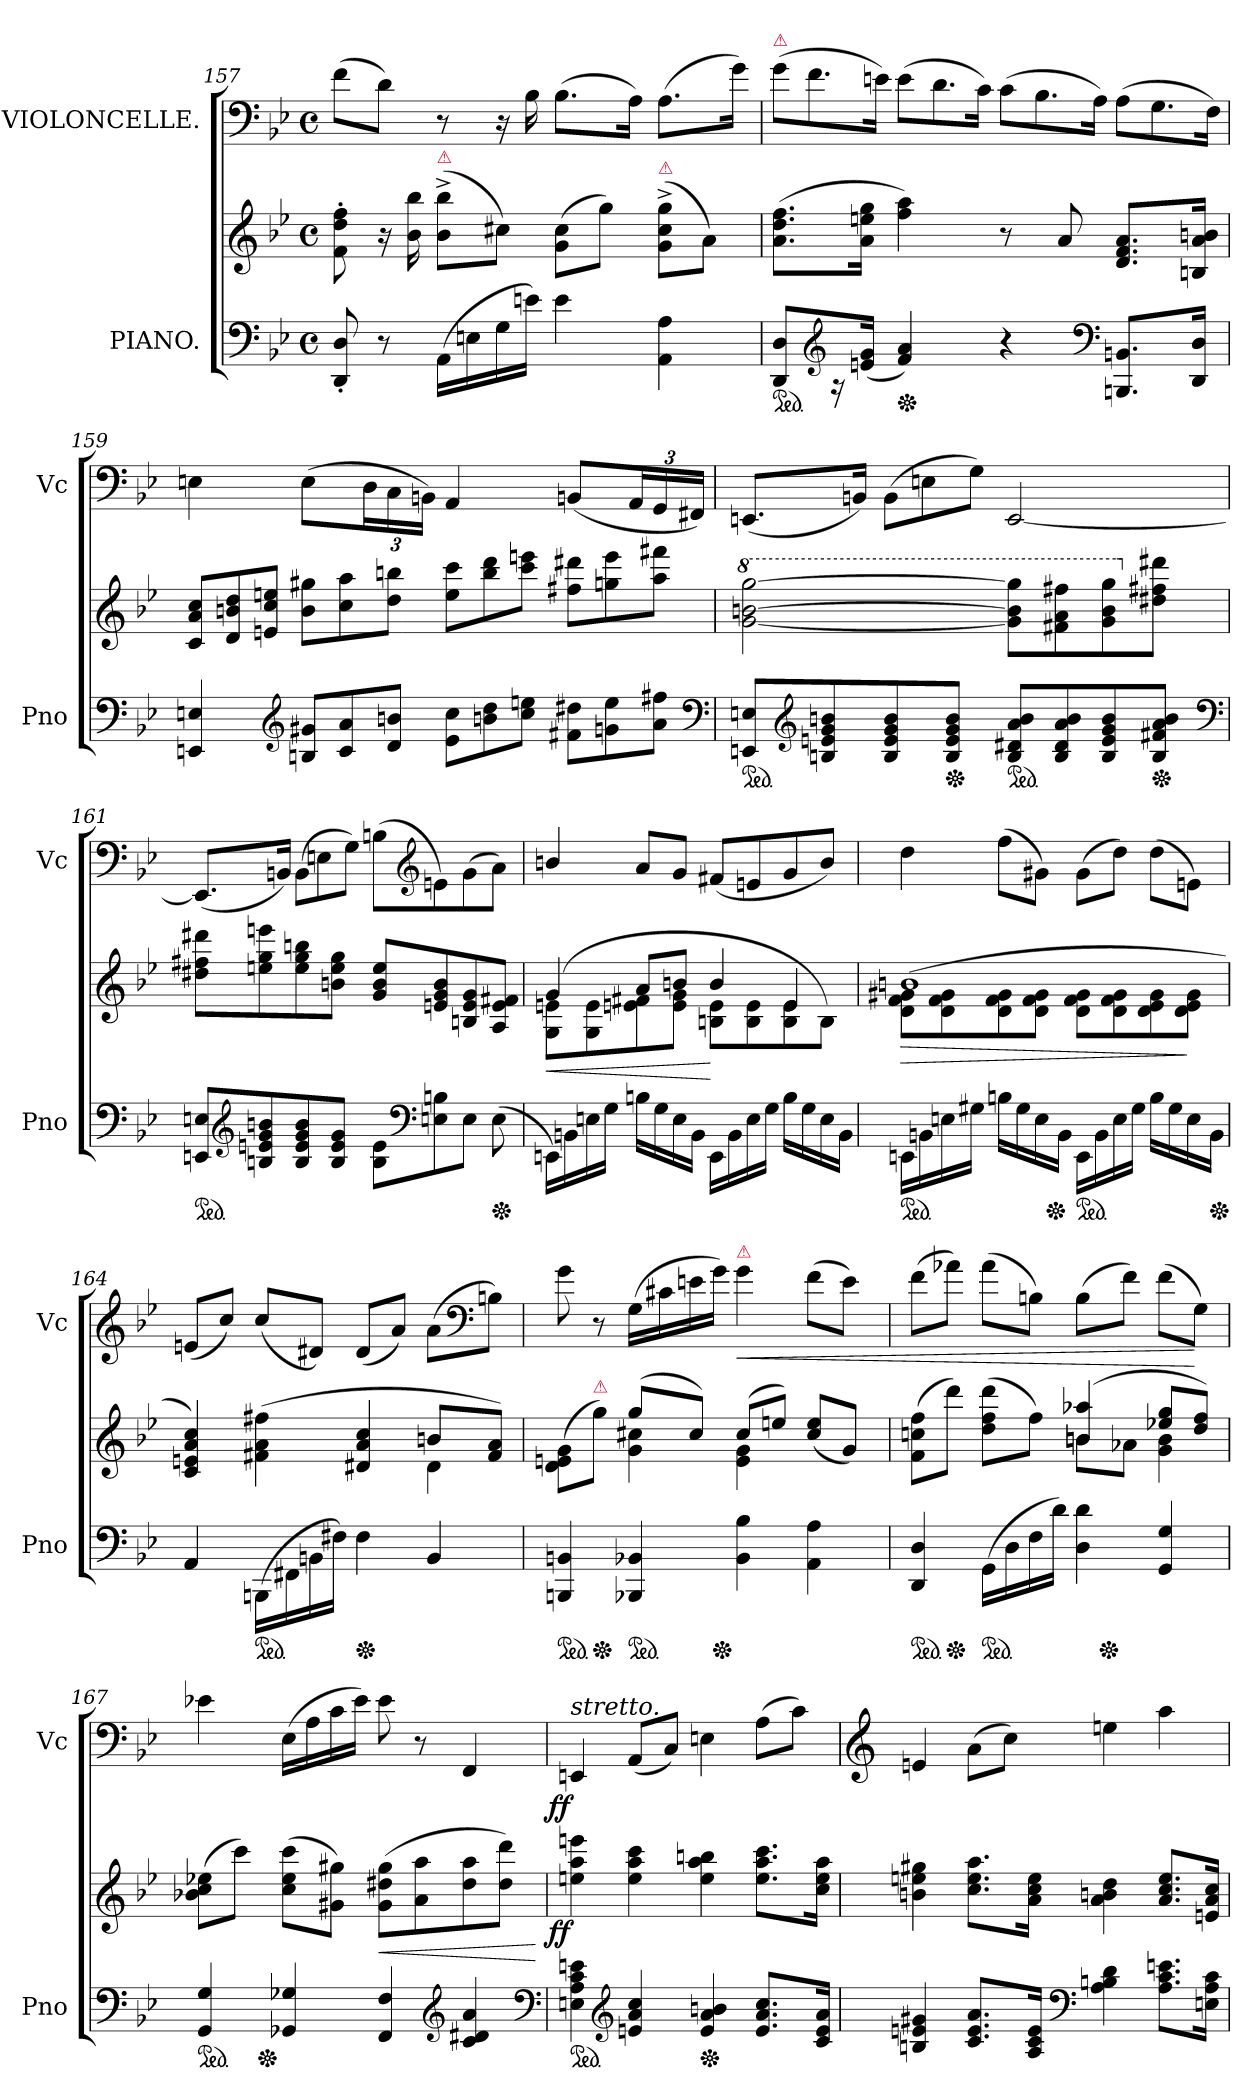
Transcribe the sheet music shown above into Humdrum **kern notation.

**kern	**kern	**dynam	**kern	**dynam
*part2	*part2	*part2	*part1	*part1
*staff3	*staff2	*staff2/3	*staff1	*staff1
*I"PIANO.	*	*	*I"VIOLONCELLE.	*
*I'Pno	*	*	*I'Vc	*
*clefF4	*clefG2	*	*clefF4	*
*k[b-e-]	*k[b-e-]	*	*k[b-e-]	*
*M4/4	*M4/4	*	*M4/4	*
*met(c)	*met(c)	*	*met(c)	*
=157	=157	=157	=157	=157
8DD'< 8D'<	8f'> 8dd'> 8ff'>	.	(>8f!\L	.
8r	16r	.	8d!J)	.
.	16b- 16bb-	.	.	.
!	!LO:TX:a:color=crimson:t=⚠	!	!	!
(>16AALL	(>8b-^< 8bb-^<L	.	8r	.
16En	.	.	.	.
16G	8cc#XJ)	.	16r	.
16enJJ)	.	.	16B-!	.
4e	(>8g 8cc#L	.	(>8.B-!\L	.
.	8ggJ)	.	.	.
.	.	.	16A!Jk)	.
!	!LO:TX:a:color=crimson:t=⚠	!	!	!
4AA 4A	(>8g^< 8cc#^< 8gg^<L	.	(>8.A!\L	.
.	8aJ)	.	.	.
.	.	.	16g!Jk)	.
=158	=158	=158	=158	=158
*	*	*	*Xtuplet	*
!	!	!	!LO:TX:a:color=crimson:t=⚠	!
*ped	*	*	*	*
8DD 8DL	(>8.a 8.dd 8.ffL	.	(>12g!L	.
.	.	.	12.f!\	.
*clefG2	*	*	*	*
16r	.	.	.	.
(<16en 16gJk	16a 16een 16ggJk	.	.	.
.	.	.	24en!Jk)	.
*Xped	*	*	*	*
4f 4a)	4ff 4aa)	.	(>12e!\L	.
.	.	.	12.d!	.
.	.	.	24c!Jk)	.
4r	8r	.	(>12c!\L	.
.	.	.	12.B-!	.
.	8a	.	.	.
.	.	.	24A!Jk)	.
*clefF4	*	*	*	*
8.BBBn 8.BBnL	8.d 8.f 8.aL	.	(>12A!\L	.
.	.	.	12.G!	.
16DD 16DJk	16Bn 16a 16bnJk	.	.	.
.	.	.	24F!Jk)	.
=159	=159	=159	=159	=159
*	*Xtuplet	*	*	*
4EEn 4En	12c 12a 12ccL	.	4En!	.
.	12d 12bn 12dd	.	.	.
.	12en 12cc 12eenJ	.	.	.
*clefG2	*	*	*	*
*Xtuplet	*	*	*	*
12Bn 12g#XL	12b 12gg#XL	.	(>8E!\L	.
12c 12a	12cc 12aa	.	.	.
*	*	*	*tuplet	*
.	.	.	24D!L	.
12d 12bnJ	12dd 12bbnJ	.	24C!	.
.	.	.	24BBn!JJ)	.
12e-\ 12cc\L	12ee 12cccL	.	4AA!	.
12bn 12dd	12bb 12ddd	.	.	.
12cc 12eenJ	12ccc 12eeenJ	.	.	.
12f#X\ 12dd#X\L	12ff#X 12ddd#XL	.	(<8BBn!/L	.
12gn\ 12ee\	12ggn 12eee	.	.	.
.	.	.	24AA!L	.
12a\ 12ff#X\J	12aa 12fff#XJ	.	24GG!	.
.	.	.	24FF#X!JJ)	.
*clefF4	*	*	*	*
=160	=160	=160	=160	=160
*	*8va	*	*	*
*ped	*	*	*	*
8EEn 8EnL	[2gg [2bbn [2ggg	.	(<8.EEn!L	.
*clefG2	*	*	*	*
8Bn 8en 8g 8bn	.	.	.	.
.	.	.	16BBn!Jk)	.
*	*	*	*Xtuplet	*
8B 8e 8g 8b	.	.	(>12BB!\L	.
.	.	.	12En!	.
*Xped	*	*	*	*
8B 8e 8g 8bJ	.	.	.	.
.	.	.	12G!J)	.
*ped	*	*	*	*
8B 8d#X 8a 8bL	8gg] 8bb] 8ggg]L	.	[2EE!	.
8B 8d# 8a 8b	8ff#X 8aa 8fff#X	.	.	.
8B 8e 8g 8b	8gg 8bb 8ggg	.	.	.
*	*X8va	*	*	*
*Xped	*	*	*	*
8B 8f#X 8a 8bJ	8dd#X 8ff#X 8ddd#XJ	.	.	.
*clefF4	*	*	*	*
=161	=161	=161	=161	=161
*ped	*	*	*	*
8EEn 8EnL	8dd#X 8ff#X 8ddd#XL	.	(<8.EEn!L]	.
*clefG2	*	*	*	*
8Bn 8en 8g 8bn	8een 8gg 8eeen	.	.	.
.	.	.	16BBn!Jk)	.
8B 8e 8g 8b	8ee 8gg 8bbn	.	(>12BB!\L	.
.	.	.	12En!	.
8B 8e 8gJ	8bn 8ee 8ggJ	.	.	.
.	.	.	12G!J)	.
8B 8eL	8g 8b 8eeL	.	(>8Bn!L	.
*clefF4	*	*	*clefG2	*
8En\ 8Bn\	8en 8g 8b	.	8en!\)	.
8EJ	8Bn 8e 8g	.	(>8g!	.
*Xped	*	*	*	*
(>8E\	8A/ 8e/ 8f#X/J	.	8a!J)	.
=162	=162	=162	=162	=162
*	*^	*	*	*
!	!	!	!LO:HP:b	!	!
16EEnLL)	(>4g	8G 8enL	<	4bn!/	.
16BBn\	.	.	.	.	.
16En	.	8G 8e	.	.	.
16GJJ	.	.	.	.	.
16BnLL	8aL	8en 8f#X	.	8a!L	.
16G	.	.	.	.	.
16E	8bnJ	8e 8gJ	.	8g!J	.
16BBJJ	.	.	.	.	.
16EE\LL	4b	8Bn 8eL	[	(<8f#X!L	.
16BB	.	.	.	.	.
16E	.	8B 8e	.	8en!	.
16GJJ	.	.	.	.	.
16BLL	4e	8B 8e	.	8g!	.
16G	.	.	.	.	.
16E	.	8BJ)	.	8b!J)	.
16BBJJ	.	.	.	.	.
=163	=163	=163	=163	=163	=163
*ped	*	*	*	*	*
*	*	*^	*	*	*
16EEn\LL	(>1bn	8d 8f 8g#XL	4ryy	>	4dd!	.
16BBn	.	.	.	.	.	.
16En	.	8d 8f 8g#	.	.	.	.
16G#XJJ	.	.	.	.	.	.
16BnLL	.	8d 8f 8g#	8ryy	.	(>8ff!\L	.
16G#	.	.	.	.	.	.
16E	.	8d 8f 8g#J	32ryy	.	8g#X!J)	.
*Xped	*	*	*	*	*	*
.	.	.	2ryy	.	.	.
16BBJJ	.	.	.	.	.	.
*ped	*	*	*	*	*	*
16EE\LL	.	8d 8f 8g#L	.	.	(>8g#!\L	.
16BB	.	.	.	.	.	.
16E	.	8d 8f 8g#	.	.	8dd!J)	.
16G#JJ	.	.	.	.	.	.
16BLL	.	8d 8e- 8g#	.	.	(>8dd!L	.
16G#	.	.	.	.	.	.
16E	.	8d 8e- 8g#J	.	]	8en!\J)	.
.	.	.	16.ryy	.	.	.
*Xped	*	*	*	*	*	*
16BBJJ	.	.	.	.	.	.
*	*	*v	*v	*	*	*
=164	=164	=164	=164	=164	=164
4AA	4c 4en 4a 4cc)	2raayy	.	(<8en!L	.
.	.	.	.	8cc!J)	.
*ped	*	*	*	*	*
(>16BBBn\LL	(>4f#X 4a 4ff#X	.	.	(<8cc!L	.
16FF#X	.	.	.	.	.
16BBn	.	.	.	8d#X!J)	.
16F#XJJ)	.	.	.	.	.
*Xped	*	*	*	*	*
4F#	4d#X 4a 4cc	4rAyy	.	(<8d#!L	.
.	.	.	.	8a!J)	.
4BB	8bnL	4d#	.	(>8a!\L	.
*	*	*	*	*clefF4	*
.	8f# 8aJ)	.	.	8Bn!J)	.
=165	=165	=165	=165	=165	=165
*ped	*	*	*	*	*
*	*	*^	*	*	*
4BBBn 4BBn	(>8d 8en 8gL	4raayy	4..ryy	.	8g!	.
!	!LO:TX:a:color=crimson:t=⚠	!	!	!	!	!
*Xped	*	*	*	*	*	*
.	8ggJ)	.	.	.	8r	.
*ped	*	*	*	*	*	*
4BBB-X 4BB-X	(<8ggL	4g 4cc#X	.	.	(>16G!\LL	.
.	.	.	.	.	16c#X!	.
.	8cc#J)	.	.	.	16en!	.
*Xped	*	*	*	*	*	*
.	.	.	2ryy	.	16g!JJ)	.
!	!	!	!	!	!LO:TX:a:color=crimson:t=⚠	!
!	!	!	!	!	!	!LO:HP:b
4BB- 4B-	(<8cc#L	4e 4g	.	.	4g!	<
.	8eenJ)	.	.	.	.	.
4AA 4A	(<8cc#/ 8ee/L	4rcccyy	.	.	(>8f!\L	.
.	8gJ)	.	.	.	8e!J)	.
.	.	.	16ryy	.	.	.
=166	=166	=166	=166	=166	=166	=166
*ped	*	*	*	*	*	*
4DD 4D	(>8f 8ccn 8ffL	4rgggyy	2ryy	.	(>8f!\L	.
*Xped	*	*	*	*	*	*
.	8dddJ)	.	.	.	8a-X!J)	.
*ped	*	*	*	*	*	*
(>16GGLL	(>8dd 8ff 8dddL	4rbbbyy	.	.	(>8a-!\L	.
16D	.	.	.	.	.	.
16F	8ffJ)	.	.	.	8Bn!J)	.
16dJJ)	.	.	.	.	.	.
4D 4d	(>4bn 4aa-X	8bnL	16ryy	.	(>8B!\L	.
*Xped	*	*	*	*	*	*
.	.	.	4..ryy	.	.	.
.	.	8a-XJ	.	.	8f!J)	.
4GG 4G	8ee-X 8ggL	4g 4b	.	.	(>8f!\L	.
.	8dd 8ffJ)	.	.	.	8G!J)	[
*	*v	*v	*v	*	*	*
=167	=167	=167	=167	=167
*ped	*	*	*	*
*	*^	*	*	*
4GG 4G	(>8b-X 8cc 8ee-XL	8.ryy	.	4e-X!	.
.	8cccJ)	.	.	.	.
*Xped	*	*	*	*	*
.	.	2ryy	.	.	.
4GG-X 4G-X	(>8cc 8ee- 8cccL	.	.	(>16E-!\LL	.
.	.	.	.	16A!	.
.	8g#X 8gg#XJ)	.	.	16c!	.
.	.	.	.	16e-!JJ)	.
4FF 4F	(>8g# 8dd#X 8gg#L	.	<	8e-!	.
.	8a 8aa	.	.	8r	.
.	.	4ryy	.	.	.
*clefG2	*	*	*	*	*
4c 4d#X 4a	8dd# 8aa	.	.	4FF!	.
.	8dd# 8dddJ)	.	.	.	.
.	.	16ryy	.	.	.
*clefF4	*	*	*	*	*
.	.	.	[	.	.
=168	=168	=168	=168	=168	=168
!	!	!	!	!LO:TX:a:i:t=stretto.	!
!	!LO:TX:b:i:t=stretto.	!	!	!	!
!	!	!	!LO:DY:rj	!	!LO:DY:b:rj
*	*v	*v	*	*	*
*ped	*	*	*	*
4En 4A 4c 4en	4een 4aa 4eeen	ff	4EEn!	ff
*clefG2	*	*	*	*
4en 4a 4cc	4ee 4aa 4ccc	.	(<8AA!L	.
.	.	.	8C!J)	.
*Xped	*	*	*	*
4e 4a 4bn	4ee 4aa 4bbn	.	4En!	.
8.e 8.a 8.ccL	8.ee 8.aa 8.cccL	.	(>8A!\L	.
.	.	.	8c!J)	.
16c 16e 16aJk	16cc 16ee 16aaJk	.	.	.
=169	=169	=169	=169	=169
*	*	*	*clefG2	*
4Bn 4en 4g#X	4bn 4een 4gg#X	.	4en!	.
8.c 8.e 8.aL	8.cc 8.ee 8.aaL	.	(>8a!\L	.
.	.	.	8cc!J)	.
16A 16c 16eJk	16a 16cc 16eeJk	.	.	.
*clefF4	*	*	*	*
4A 4Bn 4d	4a 4bn 4dd	.	4een!	.
8.A 8.c 8.enL	8.a 8.cc 8.eeL	.	4aa!	.
16En 16A 16cJk	16en 16a 16ccJk	.	.	.
=	=	=	=	=
*-	*-	*-	*-	*-
